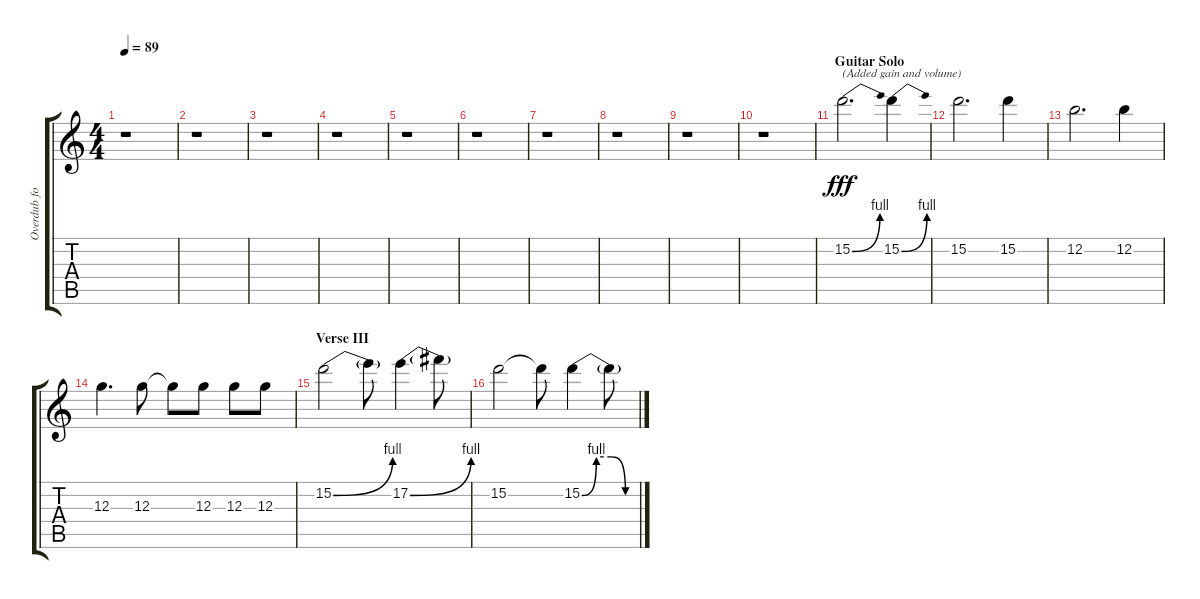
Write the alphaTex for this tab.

\track ("Overdub for solo" "Overdub fo") {instrument distortionguitar}
\staff {score tabs}
\tuning (E4 B3 G3 D3 A2 E2) {hide}
\ts (4 4)
\tempo 89
\clef g2
\ks c
r.1{dy fff} |
r.1 |
r.1 |
r.1 |
r.1 |
r.1 |
r.1 |
r.1 |
r.1 |
r.1 |
\section ("" "Guitar Solo")
15.2{be (bend 0 0 60 4)}.2{d txt "(Added gain and volume)"} 15.2{be (bend 0 0 60 4)}.4 |
15.2.2{d} 15.2.4 |
12.2.2{d} 12.2.4 |
12.3.4{d} 12.3.8 12.3{t}.8 12.3.8 12.3.8 12.3.8 |
\section ("" "Verse III")
15.2{be (bend 0 0 60 4)}.2 15.2{t}.8 17.2{be (bend 0 0 60 4)}.4 17.2{t}.8 |
15.2.2 15.2{t}.8 15.2{be (custom 0 0 15 4 30 4 45 0 60 0)}.4 15.2{t}.8
